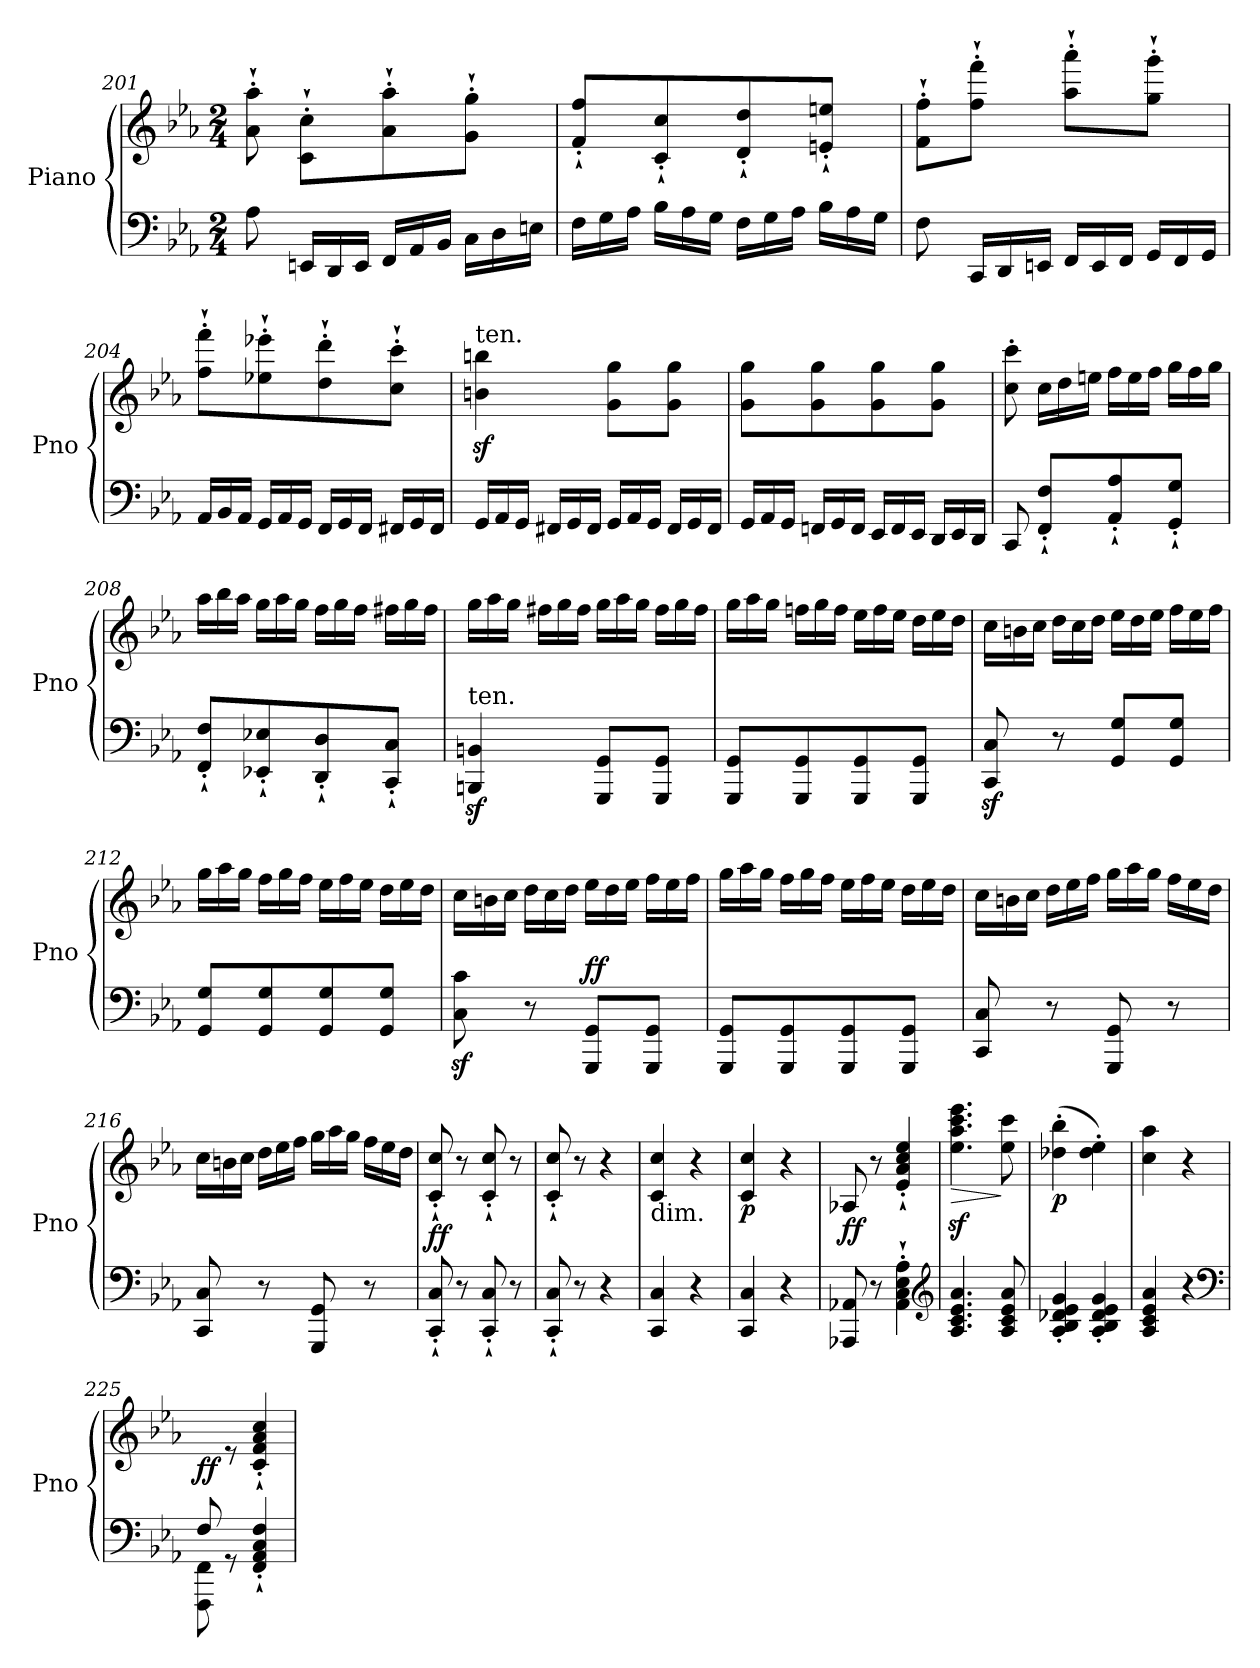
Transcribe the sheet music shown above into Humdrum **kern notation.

**kern	**kern	**dynam
*part1	*part1	*part1
*staff2	*staff1	*staff1/2
*I"Piano	*	*
*I'Pno	*	*
!!LO:LB:g=z
*clefF4	*clefG2	*
*k[b-e-a-]	*k[b-e-a-]	*
*E-:	*E-:	*
*M2/4	*M2/4	*
=201	=201	=201
8A-\	8a-\`' 8aa-\`'	.
*Xtuplet	*	*
24EEn/LL	8c\`' 8cc\`'L	.
24DD/	.	.
24EE/JJ	.	.
24FF/LL	8a-\`' 8aa-\`'	.
24AA-/	.	.
24BB-/JJ	.	.
24C\LL	8g\`' 8gg\`'J	.
24D\	.	.
24En\JJ	.	.
=202	=202	=202
24F\LL	8f/`' 8ff/`'L	.
24G\	.	.
24A-\JJ	.	.
24B-\LL	8c/`' 8cc/`'	.
24A-\	.	.
24G\JJ	.	.
24F\LL	8d/`' 8dd/`'	.
24G\	.	.
24A-\JJ	.	.
24B-\LL	8en/`' 8een/`'J	.
24A-\	.	.
24G\JJ	.	.
=203	=203	=203
8F\	8f\`' 8ff\`'L	.
24CC/LL	8ff\`' 8fff\`'J	.
24DD/	.	.
24EEn/JJ	.	.
24FF/LL	8aa-\`' 8aaa-\`'L	.
24EE/	.	.
24FF/JJ	.	.
24GG/LL	8gg\`' 8ggg\`'J	.
24FF/	.	.
24GG/JJ	.	.
=204	=204	=204
24AA-/LL	8ff\`' 8fff\`'L	.
24BB-/	.	.
24AA-/JJ	.	.
24GG/LL	8ee-X\`' 8eee-X\`'	.
24AA-/	.	.
24GG/JJ	.	.
24FF/LL	8dd\`' 8ddd\`'	.
24GG/	.	.
24FF/JJ	.	.
24FF#X/LL	8cc\`' 8ccc\`'J	.
24GG/	.	.
24FF#/JJ	.	.
!!LO:LB:g=z
=205	=205	=205
!	!LO:TX:a:t=ten.	!
24GG/LL	4bn\z< 4bbn\z<	.
24AA-/	.	.
24GG/JJ	.	.
24FF#X/LL	.	.
24GG/	.	.
24FF#/JJ	.	.
24GG/LL	8g\ 8gg\L	.
24AA-/	.	.
24GG/JJ	.	.
24FF#/LL	8g\ 8gg\J	.
24GG/	.	.
24FF#/JJ	.	.
=206	=206	=206
24GG/LL	8g\ 8gg\L	.
24AA-/	.	.
24GG/JJ	.	.
24FFn/LL	8g\ 8gg\	.
24GG/	.	.
24FF/JJ	.	.
24EE-/LL	8g\ 8gg\	.
24FF/	.	.
24EE-/JJ	.	.
24DD/LL	8g\ 8gg\J	.
24EE-/	.	.
24DD/JJ	.	.
=207	=207	=207
8CC/	8cc\' 8ccc\'	.
*	*Xtuplet	*
8FF/`' 8F/`'L	24cc\LL	.
.	24dd\	.
.	24een\JJ	.
8AA-/`' 8A-/`'	24ff\LL	.
.	24ee\	.
.	24ff\JJ	.
8GG/`' 8G/`'J	24gg\LL	.
.	24ff\	.
.	24gg\JJ	.
=208	=208	=208
8FF/`' 8F/`'L	24aa-\LL	.
.	24bb-\	.
.	24aa-\JJ	.
8EE-X/`' 8E-X/`'	24gg\LL	.
.	24aa-\	.
.	24gg\JJ	.
8DD/`' 8D/`'	24ff\LL	.
.	24gg\	.
.	24ff\JJ	.
8CC/`' 8C/`'J	24ff#X\LL	.
.	24gg\	.
.	24ff#\JJ	.
!!LO:LB:g=z
=209	=209	=209
!LO:TX:a:t=ten.	!	!
4BBBn/z< 4BBn/z<	24gg\LL	.
.	24aa-\	.
.	24gg\JJ	.
.	24ff#X\LL	.
.	24gg\	.
.	24ff#\JJ	.
8GGG/ 8GG/L	24gg\LL	.
.	24aa-\	.
.	24gg\JJ	.
8GGG/ 8GG/J	24ff#\LL	.
.	24gg\	.
.	24ff#\JJ	.
=210	=210	=210
8GGG/ 8GG/L	24gg\LL	.
.	24aa-\	.
.	24gg\JJ	.
8GGG/ 8GG/	24ffn\LL	.
.	24gg\	.
.	24ff\JJ	.
8GGG/ 8GG/	24ee-\LL	.
.	24ff\	.
.	24ee-\JJ	.
8GGG/ 8GG/J	24dd\LL	.
.	24ee-\	.
.	24dd\JJ	.
=211	=211	=211
8CC/z< 8C/z<	24cc\LL	.
.	24bn\	.
.	24cc\JJ	.
8r	24dd\LL	.
.	24cc\	.
.	24dd\JJ	.
8GG/ 8G/L	24ee-\LL	.
.	24dd\	.
.	24ee-\JJ	.
8GG/ 8G/J	24ff\LL	.
.	24ee-\	.
.	24ff\JJ	.
=212	=212	=212
8GG/ 8G/L	24gg\LL	.
.	24aa-\	.
.	24gg\JJ	.
8GG/ 8G/	24ff\LL	.
.	24gg\	.
.	24ff\JJ	.
8GG/ 8G/	24ee-\LL	.
.	24ff\	.
.	24ee-\JJ	.
8GG/ 8G/J	24dd\LL	.
.	24ee-\	.
.	24dd\JJ	.
!!LO:PB:g=z
=213	=213	=213
8C\z> 8c\z>	24cc\LL	.
.	24bn\	.
.	24cc\JJ	.
8r	24dd\LL	.
.	24cc\	.
.	24dd\JJ	.
!	!	!LO:DY:a=2
8GGG/ 8GG/L	24ee-\LL	ff
.	24dd\	.
.	24ee-\JJ	.
8GGG/ 8GG/J	24ff\LL	.
.	24ee-\	.
.	24ff\JJ	.
=214	=214	=214
8GGG/ 8GG/L	24gg\LL	.
.	24aa-\	.
.	24gg\JJ	.
8GGG/ 8GG/	24ff\LL	.
.	24gg\	.
.	24ff\JJ	.
8GGG/ 8GG/	24ee-\LL	.
.	24ff\	.
.	24ee-\JJ	.
8GGG/ 8GG/J	24dd\LL	.
.	24ee-\	.
.	24dd\JJ	.
=215	=215	=215
8CC/ 8C/	24cc\LL	.
.	24bn\	.
.	24cc\JJ	.
8r	24dd\LL	.
.	24ee-\	.
.	24ff\JJ	.
8GGG/ 8GG/	24gg\LL	.
.	24aa-\	.
.	24gg\JJ	.
8r	24ff\LL	.
.	24ee-\	.
.	24dd\JJ	.
=216	=216	=216
8CC/ 8C/	24cc\LL	.
.	24bn\	.
.	24cc\JJ	.
8r	24dd\LL	.
.	24ee-\	.
.	24ff\JJ	.
8GGG/ 8GG/	24gg\LL	.
.	24aa-\	.
.	24gg\JJ	.
8r	24ff\LL	.
.	24ee-\	.
.	24dd\JJ	.
!!LO:LB:g=z
=217	=217	=217
!	!	!LO:DY:b
8CC/`' 8C/`'	8c/`' 8cc/`'	ff
8r	8r	.
8CC/`' 8C/`'	8c/`' 8cc/`'	.
8r	8r	.
=218	=218	=218
8CC/`' 8C/`'	8c/`' 8cc/`'	.
8r	8r	.
4r	4r	.
=219	=219	=219
!	!LO:TX:b:t=dim.	!
4CC/ 4C/	4c/ 4cc/	.
4r	4r	.
=220	=220	=220
!	!	!LO:DY:b
4CC/ 4C/	4c/ 4cc/	p
4r	4r	.
=221	=221	=221
!	!	!LO:DY:b
8AAA-X/ 8AA-X/	8A-X/	ff
8r	8r	.
4AA-\`' 4C\`' 4E-\`' 4A-\`'	4e-/`' 4a-/`' 4cc/`' 4ee-/`'	.
*clefG2	*	*
=222	=222	=222
!	!	!LO:HP:b
4.A-/ 4.c/ 4.e-/ 4.a-/	4.ee-\z< 4.aa-\z< 4.ccc\z< 4.eee-\z<	>
8A-/ 8c/ 8e-/ 8a-/	8ee-\ 8ccc\	]
=223	=223	=223
!	!	!LO:DY:b
4A-/' 4B-/' 4d-X/' 4e-/' 4g/'	(4dd-X\' 4bb-\'	p
4A-/' 4B-/' 4d-/' 4e-/' 4g/'	4dd-\' 4ee-\')	.
=224	=224	=224
4A-/ 4c/ 4e-/ 4a-/	4cc\ 4aa-\	.
4r	4r	.
*clefF4	*	*
=225	=225	=225
*^	*	*
!	!	!	!LO:DY:b
8F/	8FFF\ 8FF\	8ryy	ff
4.ryy	8rGG	8re	.
.	4FF/`' 4AA-/`' 4C/`' 4F/`'	4c/`' 4f/`' 4a-/`' 4cc/`'	.
*v	*v	*	*
=	=	=
*-	*-	*-
